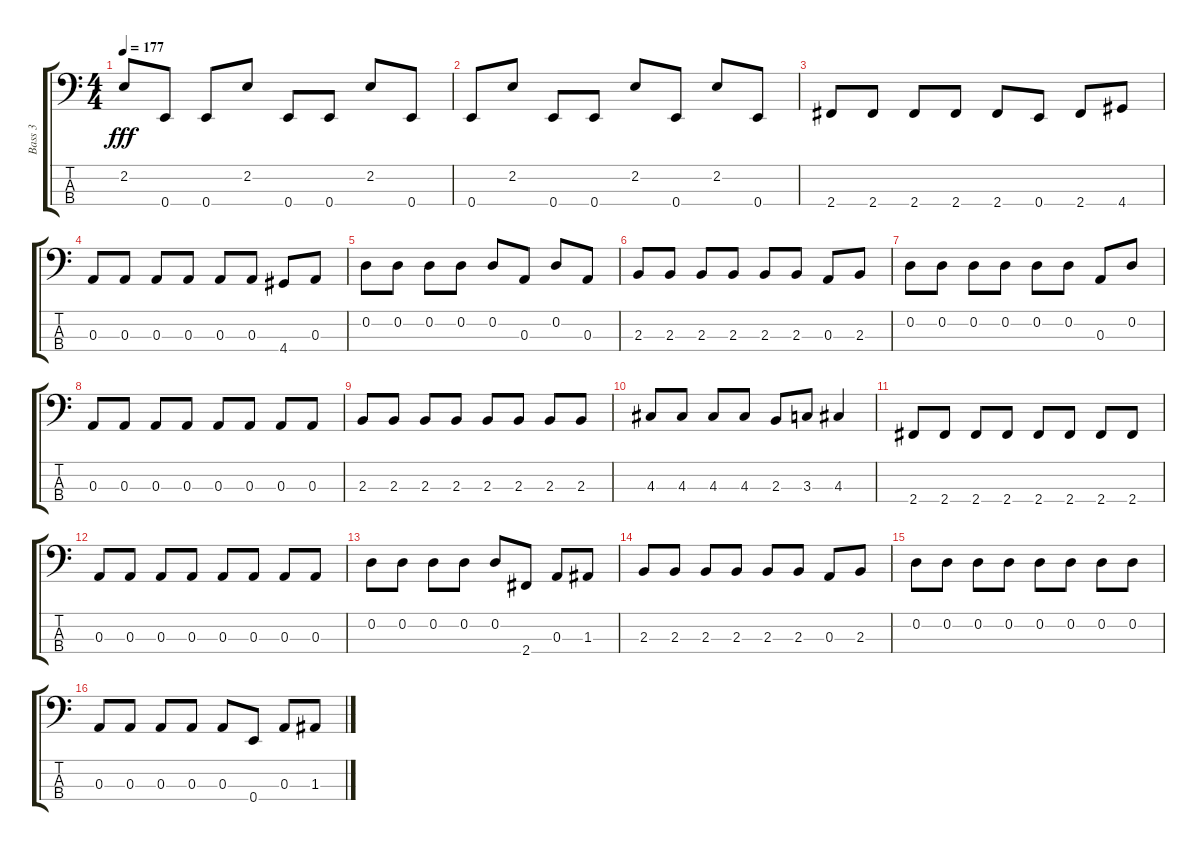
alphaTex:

\track ("Bass 3" "Bass 3") {instrument slapbass1}
\staff {score tabs}
\tuning (G2 D2 A1 E1) {hide}
\ts (4 4)
\tempo 177
\clef f4
\ks c
2.2.8{dy fff} 0.4.8 0.4.8 2.2.8 0.4.8 0.4.8 2.2.8 0.4.8 |
0.4.8 2.2.8 0.4.8 0.4.8 2.2.8 0.4.8 2.2.8 0.4.8 |
2.4.8 2.4.8 2.4.8 2.4.8 2.4.8 0.4.8 2.4.8 4.4.8 |
0.3.8 0.3.8 0.3.8 0.3.8 0.3.8 0.3.8 4.4.8 0.3.8 |
0.2.8 0.2.8 0.2.8 0.2.8 0.2.8 0.3.8 0.2.8 0.3.8 |
2.3.8 2.3.8 2.3.8 2.3.8 2.3.8 2.3.8 0.3.8 2.3.8 |
0.2.8 0.2.8 0.2.8 0.2.8 0.2.8 0.2.8 0.3.8 0.2.8 |
0.3.8 0.3.8 0.3.8 0.3.8 0.3.8 0.3.8 0.3.8 0.3.8 |
2.3.8 2.3.8 2.3.8 2.3.8 2.3.8 2.3.8 2.3.8 2.3.8 |
4.3.8 4.3.8 4.3.8 4.3.8 2.3.8 3.3.8 4.3.4 |
2.4.8 2.4.8 2.4.8 2.4.8 2.4.8 2.4.8 2.4.8 2.4.8 |
0.3.8 0.3.8 0.3.8 0.3.8 0.3.8 0.3.8 0.3.8 0.3.8 |
0.2.8 0.2.8 0.2.8 0.2.8 0.2.8 2.4.8 0.3.8 1.3.8 |
2.3.8 2.3.8 2.3.8 2.3.8 2.3.8 2.3.8 0.3.8 2.3.8 |
0.2.8 0.2.8 0.2.8 0.2.8 0.2.8 0.2.8 0.2.8 0.2.8 |
0.3.8 0.3.8 0.3.8 0.3.8 0.3.8 0.4.8 0.3.8 1.3.8
